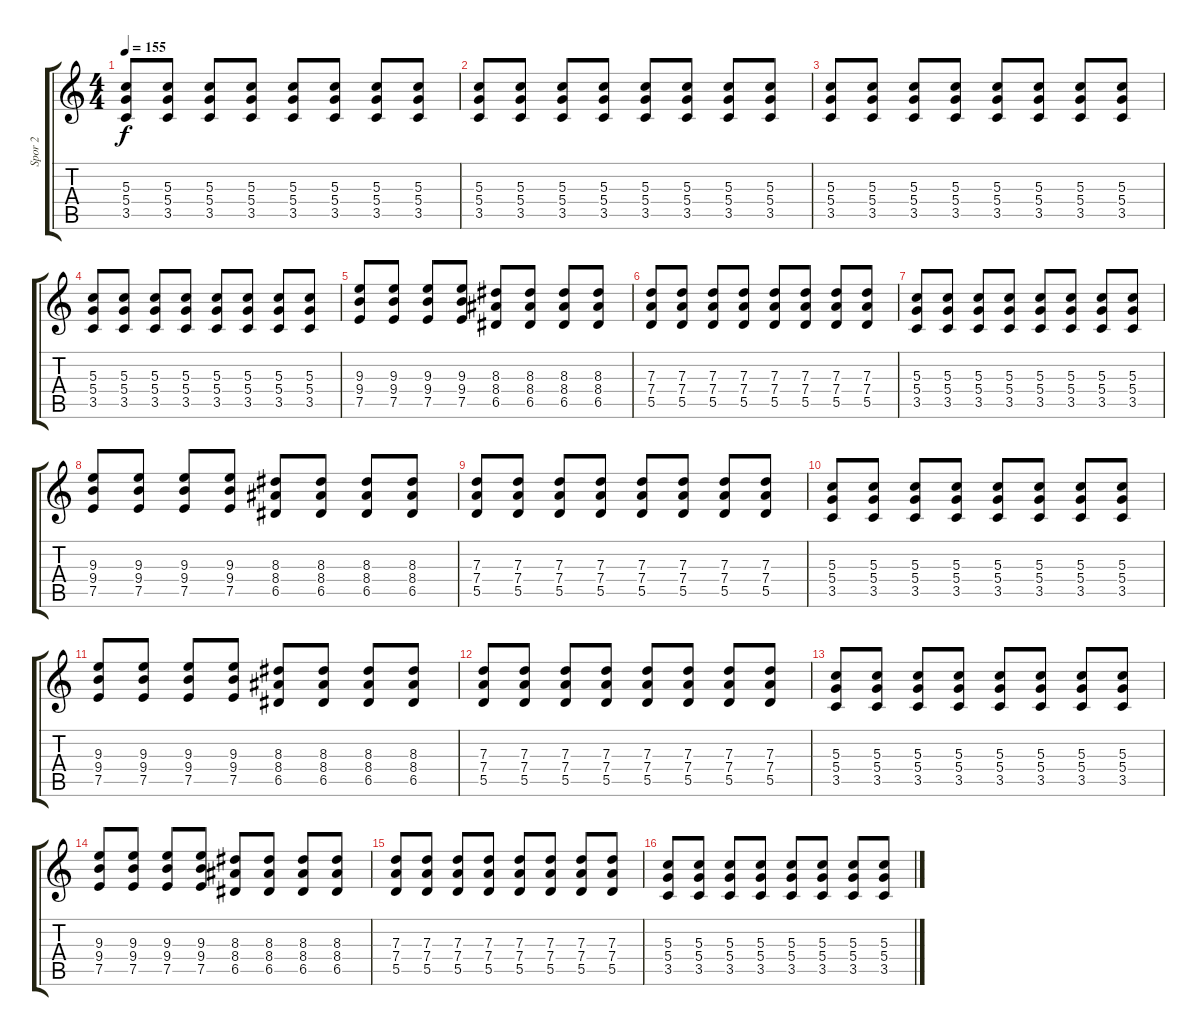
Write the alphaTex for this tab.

\track ("Spor 2" "Spor 2") {instrument overdrivenguitar}
\staff {score tabs}
\tuning (E4 B3 G3 D3 A2 E2) {hide}
\ts (4 4)
\tempo 155
\clef g2
\ks c
(5.3 5.4 3.5).8{dy f} (5.3 5.4 3.5).8 (5.3 5.4 3.5).8 (5.3 5.4 3.5).8 (5.3 5.4 3.5).8 (5.3 5.4 3.5).8 (5.3 5.4 3.5).8 (5.3 5.4 3.5).8 |
(5.3 5.4 3.5).8 (5.3 5.4 3.5).8 (5.3 5.4 3.5).8 (5.3 5.4 3.5).8 (5.3 5.4 3.5).8 (5.3 5.4 3.5).8 (5.3 5.4 3.5).8 (5.3 5.4 3.5).8 |
(5.3 5.4 3.5).8 (5.3 5.4 3.5).8 (5.3 5.4 3.5).8 (5.3 5.4 3.5).8 (5.3 5.4 3.5).8 (5.3 5.4 3.5).8 (5.3 5.4 3.5).8 (5.3 5.4 3.5).8 |
(5.3 5.4 3.5).8 (5.3 5.4 3.5).8 (5.3 5.4 3.5).8 (5.3 5.4 3.5).8 (5.3 5.4 3.5).8 (5.3 5.4 3.5).8 (5.3 5.4 3.5).8 (5.3 5.4 3.5).8 |
(9.3 9.4 7.5).8 (9.3 9.4 7.5).8 (9.3 9.4 7.5).8 (9.3 9.4 7.5).8 (8.3 8.4 6.5).8 (8.3 8.4 6.5).8 (8.3 8.4 6.5).8 (8.3 8.4 6.5).8 |
(7.3 7.4 5.5).8 (7.3 7.4 5.5).8 (7.3 7.4 5.5).8 (7.3 7.4 5.5).8 (7.3 7.4 5.5).8 (7.3 7.4 5.5).8 (7.3 7.4 5.5).8 (7.3 7.4 5.5).8 |
(5.3 5.4 3.5).8 (5.3 5.4 3.5).8 (5.3 5.4 3.5).8 (5.3 5.4 3.5).8 (5.3 5.4 3.5).8 (5.3 5.4 3.5).8 (5.3 5.4 3.5).8 (5.3 5.4 3.5).8 |
(9.3 9.4 7.5).8 (9.3 9.4 7.5).8 (9.3 9.4 7.5).8 (9.3 9.4 7.5).8 (8.3 8.4 6.5).8 (8.3 8.4 6.5).8 (8.3 8.4 6.5).8 (8.3 8.4 6.5).8 |
(7.3 7.4 5.5).8 (7.3 7.4 5.5).8 (7.3 7.4 5.5).8 (7.3 7.4 5.5).8 (7.3 7.4 5.5).8 (7.3 7.4 5.5).8 (7.3 7.4 5.5).8 (7.3 7.4 5.5).8 |
(5.3 5.4 3.5).8 (5.3 5.4 3.5).8 (5.3 5.4 3.5).8 (5.3 5.4 3.5).8 (5.3 5.4 3.5).8 (5.3 5.4 3.5).8 (5.3 5.4 3.5).8 (5.3 5.4 3.5).8 |
(9.3 9.4 7.5).8 (9.3 9.4 7.5).8 (9.3 9.4 7.5).8 (9.3 9.4 7.5).8 (8.3 8.4 6.5).8 (8.3 8.4 6.5).8 (8.3 8.4 6.5).8 (8.3 8.4 6.5).8 |
(7.3 7.4 5.5).8 (7.3 7.4 5.5).8 (7.3 7.4 5.5).8 (7.3 7.4 5.5).8 (7.3 7.4 5.5).8 (7.3 7.4 5.5).8 (7.3 7.4 5.5).8 (7.3 7.4 5.5).8 |
(5.3 5.4 3.5).8 (5.3 5.4 3.5).8 (5.3 5.4 3.5).8 (5.3 5.4 3.5).8 (5.3 5.4 3.5).8 (5.3 5.4 3.5).8 (5.3 5.4 3.5).8 (5.3 5.4 3.5).8 |
(9.3 9.4 7.5).8 (9.3 9.4 7.5).8 (9.3 9.4 7.5).8 (9.3 9.4 7.5).8 (8.3 8.4 6.5).8 (8.3 8.4 6.5).8 (8.3 8.4 6.5).8 (8.3 8.4 6.5).8 |
(7.3 7.4 5.5).8 (7.3 7.4 5.5).8 (7.3 7.4 5.5).8 (7.3 7.4 5.5).8 (7.3 7.4 5.5).8 (7.3 7.4 5.5).8 (7.3 7.4 5.5).8 (7.3 7.4 5.5).8 |
(5.3 5.4 3.5).8 (5.3 5.4 3.5).8 (5.3 5.4 3.5).8 (5.3 5.4 3.5).8 (5.3 5.4 3.5).8 (5.3 5.4 3.5).8 (5.3 5.4 3.5).8 (5.3 5.4 3.5).8
